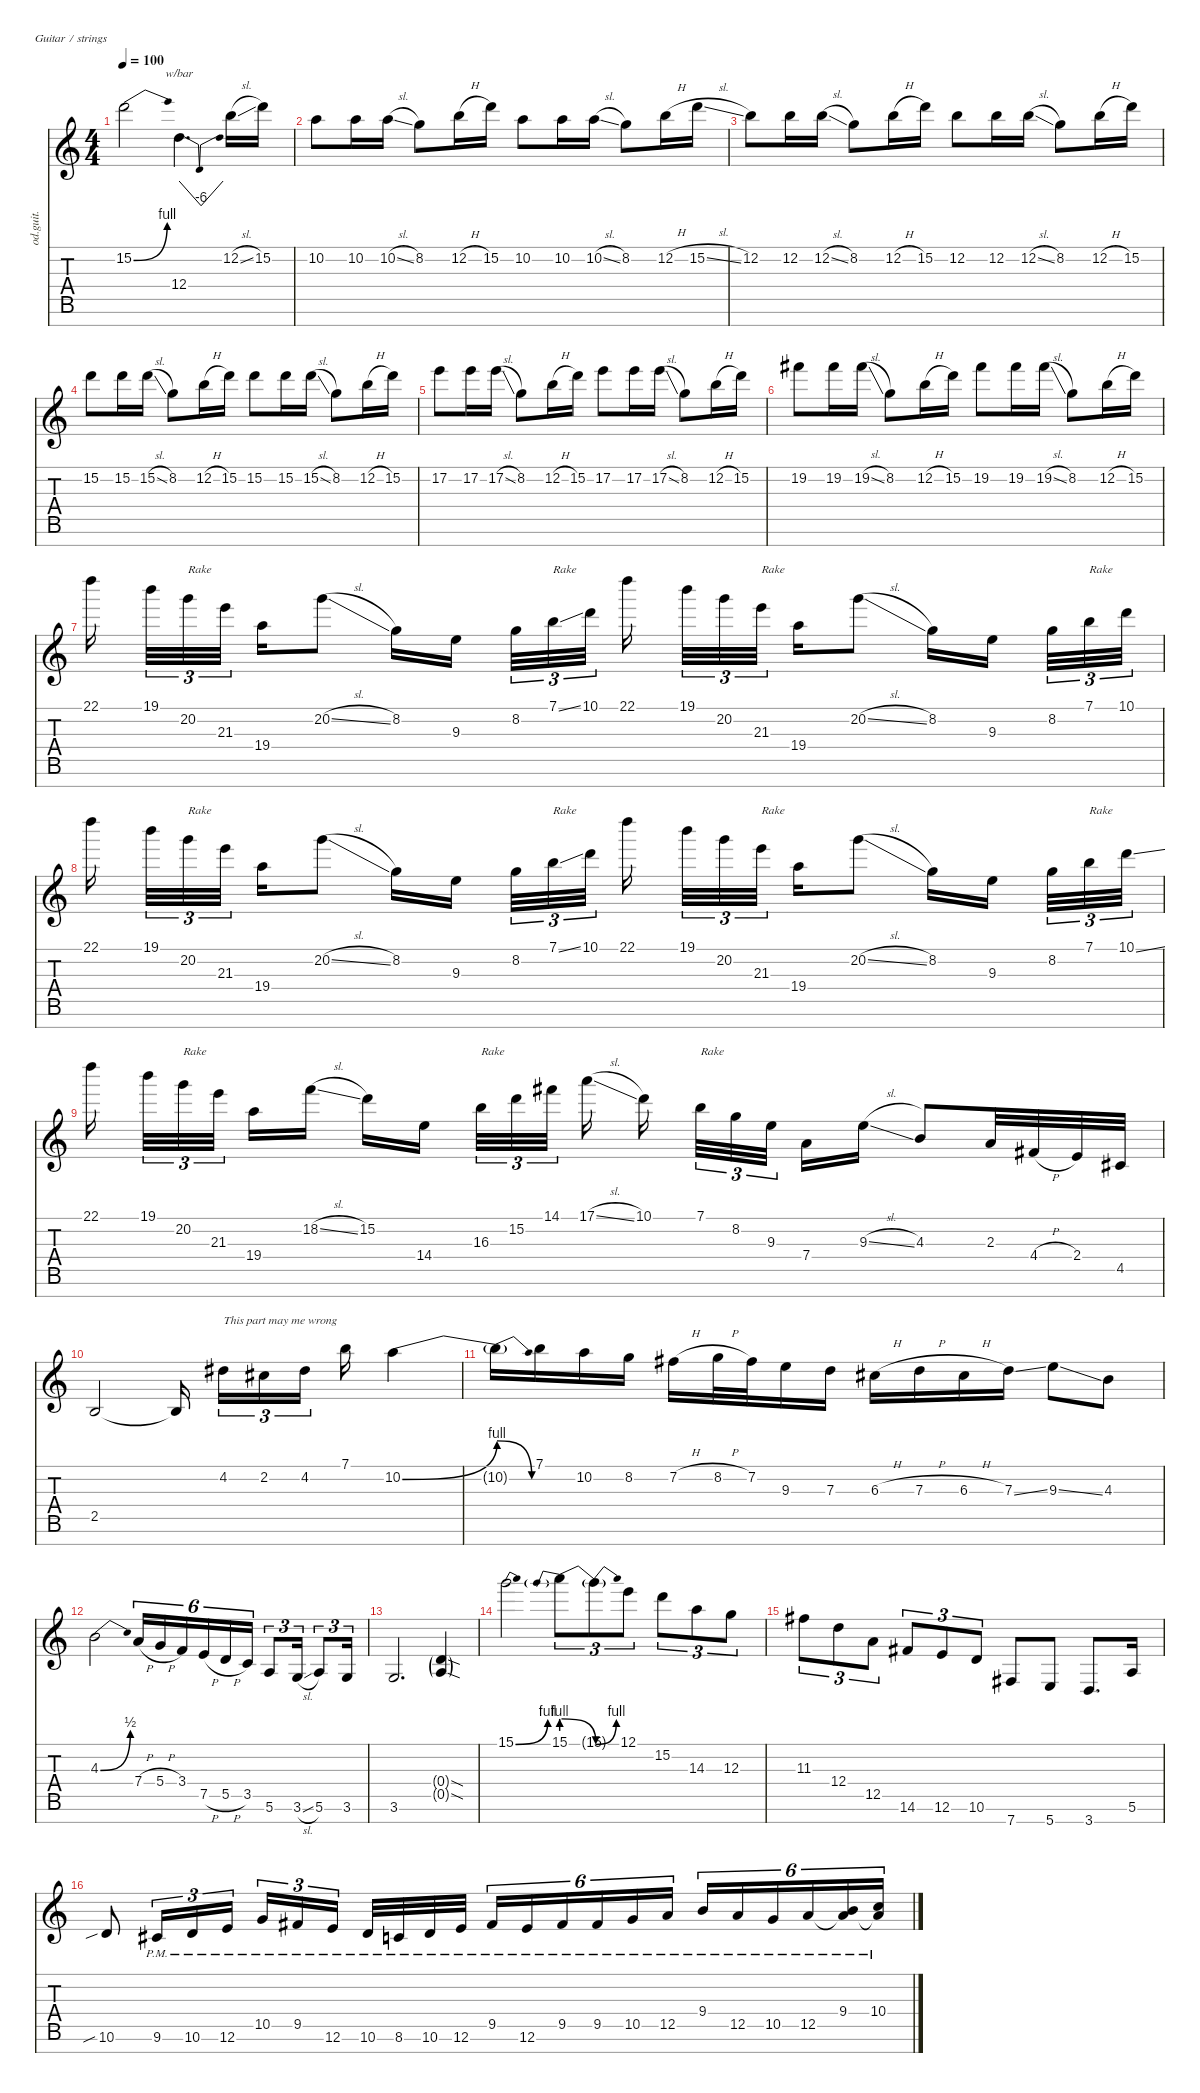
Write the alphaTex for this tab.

\defaultSystemsLayout 4
\hideDynamics
\bracketExtendMode nobrackets
\otherSystemsTrackNameOrientation horizontal
\track ("Vai" "od.guit.") {instrument overdrivenguitar}
\staff {score tabs}
\tuning (E4 B3 G3 D3 A2 E2 B1)
\ts (4 4)
\tempo 100
\clef g2
\ks c
15.2{be (bend 0 0 12 4)}.2{dy f beam Down} 12.4.4{d tbe (dip default 0 0 30 -24 60 0) beam Down} 12.2{sl}.16{beam Down} 15.2.16{beam Down} |
10.2.8{beam Down} 10.2.16{beam Down} 10.2{sl}.16{beam Down} 8.2.8{beam Down} 12.2{h}.16{beam Down} 15.2.16{beam Down} 10.2.8{beam Down} 10.2.16{beam Down} 10.2{sl}.16{beam Down} 8.2.8{beam Down} 12.2{h}.16{beam Down} 15.2{sl}.16{beam Down} |
12.2.8{beam Down} 12.2.16{beam Down} 12.2{sl}.16{beam Down} 8.2.8{beam Down} 12.2{h}.16{beam Down} 15.2.16{beam Down} 12.2.8{beam Down} 12.2.16{beam Down} 12.2{sl}.16{beam Down} 8.2.8{beam Down} 12.2{h}.16{beam Down} 15.2.16{beam Down} |
15.2.8{beam Down} 15.2.16{beam Down} 15.2{sl}.16{beam Down} 8.2.8{beam Down} 12.2{h}.16{beam Down} 15.2.16{beam Down} 15.2.8{beam Down} 15.2.16{beam Down} 15.2{sl}.16{beam Down} 8.2.8{beam Down} 12.2{h}.16{beam Down} 15.2.16{beam Down} |
17.2.8{beam Down} 17.2.16{beam Down} 17.2{sl}.16{beam Down} 8.2.8{beam Down} 12.2{h}.16{beam Down} 15.2.16{beam Down} 17.2.8{beam Down} 17.2.16{beam Down} 17.2{sl}.16{beam Down} 8.2.8{beam Down} 12.2{h}.16{beam Down} 15.2.16{beam Down} |
19.2{acc #}.8{beam Down} 19.2{acc #}.16{beam Down} 19.2{sl acc #}.16{beam Down} 8.2.8{beam Down} 12.2{h}.16{beam Down} 15.2.16{beam Down} 19.2{acc #}.8{beam Down} 19.2{acc #}.16{beam Down} 19.2{sl acc #}.16{beam Down} 8.2.8{beam Down} 12.2{h}.16{beam Down} 15.2.16{beam Down} |
22.1.16{beam Down} 19.1.32{tu (3 2) beam Down} 20.2.32{tu (3 2) txt "Rake" beam Down} 21.3.32{tu (3 2) beam Down} 19.4.16{beam Down} 20.2{sl}.8{beam Down} 8.2.16{beam Down} 9.3.16{beam Down} 8.2.32{tu (3 2) beam Down} 7.1{ss}.32{tu (3 2) txt "Rake" beam Down} 10.1.32{tu (3 2) beam Down} 22.1.16{beam Down} 19.1.32{tu (3 2) beam Down} 20.2.32{tu (3 2) beam Down} 21.3.32{tu (3 2) txt "Rake" beam Down} 19.4.16{beam Down} 20.2{sl}.8{beam Down} 8.2.16{beam Down} 9.3.16{beam Down} 8.2.32{tu (3 2) beam Down} 7.1.32{tu (3 2) txt "Rake" beam Down} 10.1.32{tu (3 2) beam Down} |
22.1.16{beam Down} 19.1.32{tu (3 2) beam Down} 20.2.32{tu (3 2) txt "Rake" beam Down} 21.3.32{tu (3 2) beam Down} 19.4.16{beam Down} 20.2{sl}.8{beam Down} 8.2.16{beam Down} 9.3.16{beam Down} 8.2.32{tu (3 2) beam Down} 7.1{ss}.32{tu (3 2) txt "Rake" beam Down} 10.1.32{tu (3 2) beam Down} 22.1.16{beam Down} 19.1.32{tu (3 2) beam Down} 20.2.32{tu (3 2) beam Down} 21.3.32{tu (3 2) txt "Rake" beam Down} 19.4.16{beam Down} 20.2{sl}.8{beam Down} 8.2.16{beam Down} 9.3.16{beam Down} 8.2.32{tu (3 2) beam Down} 7.1.32{tu (3 2) txt "Rake" beam Down} 10.1{ss}.32{tu (3 2) beam Down} |
22.1.16{beam Down} 19.1.32{tu (3 2) beam Down} 20.2.32{tu (3 2) txt "Rake" beam Down} 21.3.32{tu (3 2) beam Down} 19.4.16{beam Down} 18.2{sl}.16{beam Down} 15.2.16{beam Down} 14.4.16{beam Down} 16.3.32{tu (3 2) txt "Rake" beam Down} 15.2.32{tu (3 2) beam Down} 14.1{acc #}.32{tu (3 2) beam Down} 17.1{sl}.16{beam Down} 10.1.16{beam Down} 7.1.32{tu (3 2) txt "Rake" beam Down} 8.2.32{tu (3 2) beam Down} 9.3.32{tu (3 2) beam Down} 7.4.16{beam Down} 9.3{sl}.16{beam Down} 4.3.8{beam Up} 2.3.32{beam Up} 4.4{h acc #}.32{beam Up} 2.4.32{beam Up} 4.5{acc #}.32{beam Up} |
2.5.2{beam Up} 2.5{t}.16{beam Up} 4.2{acc #}.16{tu (3 2) txt "This part may me wrong" beam Down} 2.2{acc #}.16{tu (3 2) beam Down} 4.2{acc #}.16{tu (3 2) beam Down} 7.1.16{beam Down} 10.2{be (bend 0 0 60 4)}.4{beam Down} |
10.2{be (release 0 4 60 0) t}.16{beam Down} 7.1.16{beam Down} 10.2.16{beam Down} 8.2.16{beam Down} 7.2{h acc #}.16{beam Down} 8.2{h}.32{beam Down} 7.2{acc #}.32{beam Down} 9.3.16{beam Down} 7.3.16{beam Down} 6.3{h acc #}.16{beam Down} 7.3{h}.16{beam Down} 6.3{h acc #}.16{beam Down} 7.3{ss}.16{beam Down} 9.3{ss}.8{beam Down} 4.3.8{beam Down} |
4.3{be (bend 0 0 30 2)}.2{beam Down} 7.4{h}.16{tu (6 4) beam Up} 5.4{h}.16{tu (6 4) beam Up} 3.4.16{tu (6 4) beam Up} 7.5{h}.16{tu (6 4) beam Up} 5.5{h}.16{tu (6 4) beam Up} 3.5.16{tu (6 4) beam Up} 5.6.8{tu (3 2) beam Up} 3.6{sl}.16{tu (3 2) beam Up} 5.6.8{tu (3 2) beam Up} 3.6.16{tu (3 2) beam Up} |
3.6.2{d beam Up} (0.4{sod g} 0.5{sod g}).4{dy mf beam Up} |
15.1{be (bend 0 0 9 4)}.2{dy f beam Down} 15.1{be (prebendrelease 0 4 60 0)}.8{tu (3 2) beam Down} 15.1{be (bend 0 0 60 4) t}.8{tu (3 2) beam Down} 12.1.8{tu (3 2) beam Down} 15.2.8{tu (3 2) beam Down} 14.3.8{tu (3 2) beam Down} 12.3.8{tu (3 2) beam Down} |
11.3{acc #}.8{tu (3 2) beam Down} 12.4.8{tu (3 2) beam Down} 12.5.8{tu (3 2) beam Down} 14.6{acc #}.8{tu (3 2) beam Up} 12.6.8{tu (3 2) beam Up} 10.6.8{tu (3 2) beam Up} 7.7{acc #}.8{beam Up} 5.7.8{beam Up} 3.7.8{d beam Up} 5.6.16{beam Up} |
10.6{sib}.8{beam Up} 9.6{pm acc #}.16{tu (3 2) beam Up} 10.6{pm}.16{tu (3 2) beam Up} 12.6{pm}.16{tu (3 2) beam Up} 10.5{pm}.16{tu (3 2) beam Up} 9.5{pm acc #}.16{tu (3 2) beam Up} 12.6{pm}.16{tu (3 2) beam Up} 10.6{pm}.32{beam Up} 8.6{pm}.32{beam Up} 10.6{pm}.32{beam Up} 12.6{pm}.32{beam Up} 9.5{pm acc #}.16{tu (6 4) beam Up} 12.6{pm}.16{tu (6 4) beam Up} 9.5{pm acc #}.16{tu (6 4) beam Up} 9.5{pm acc #}.16{tu (6 4) beam Up} 10.5{pm}.16{tu (6 4) beam Up} 12.5{pm}.16{tu (6 4) beam Up} 9.4{pm}.16{tu (6 4) beam Up} 12.5{pm}.16{tu (6 4) beam Up} 10.5{pm}.16{tu (6 4) beam Up} 12.5{pm}.16{tu (6 4) beam Up} (9.4{pm} 12.5{pm t}).16{tu (6 4) beam Up} (10.4{pm} 12.5{pm t}).16{tu (6 4) beam Up}
